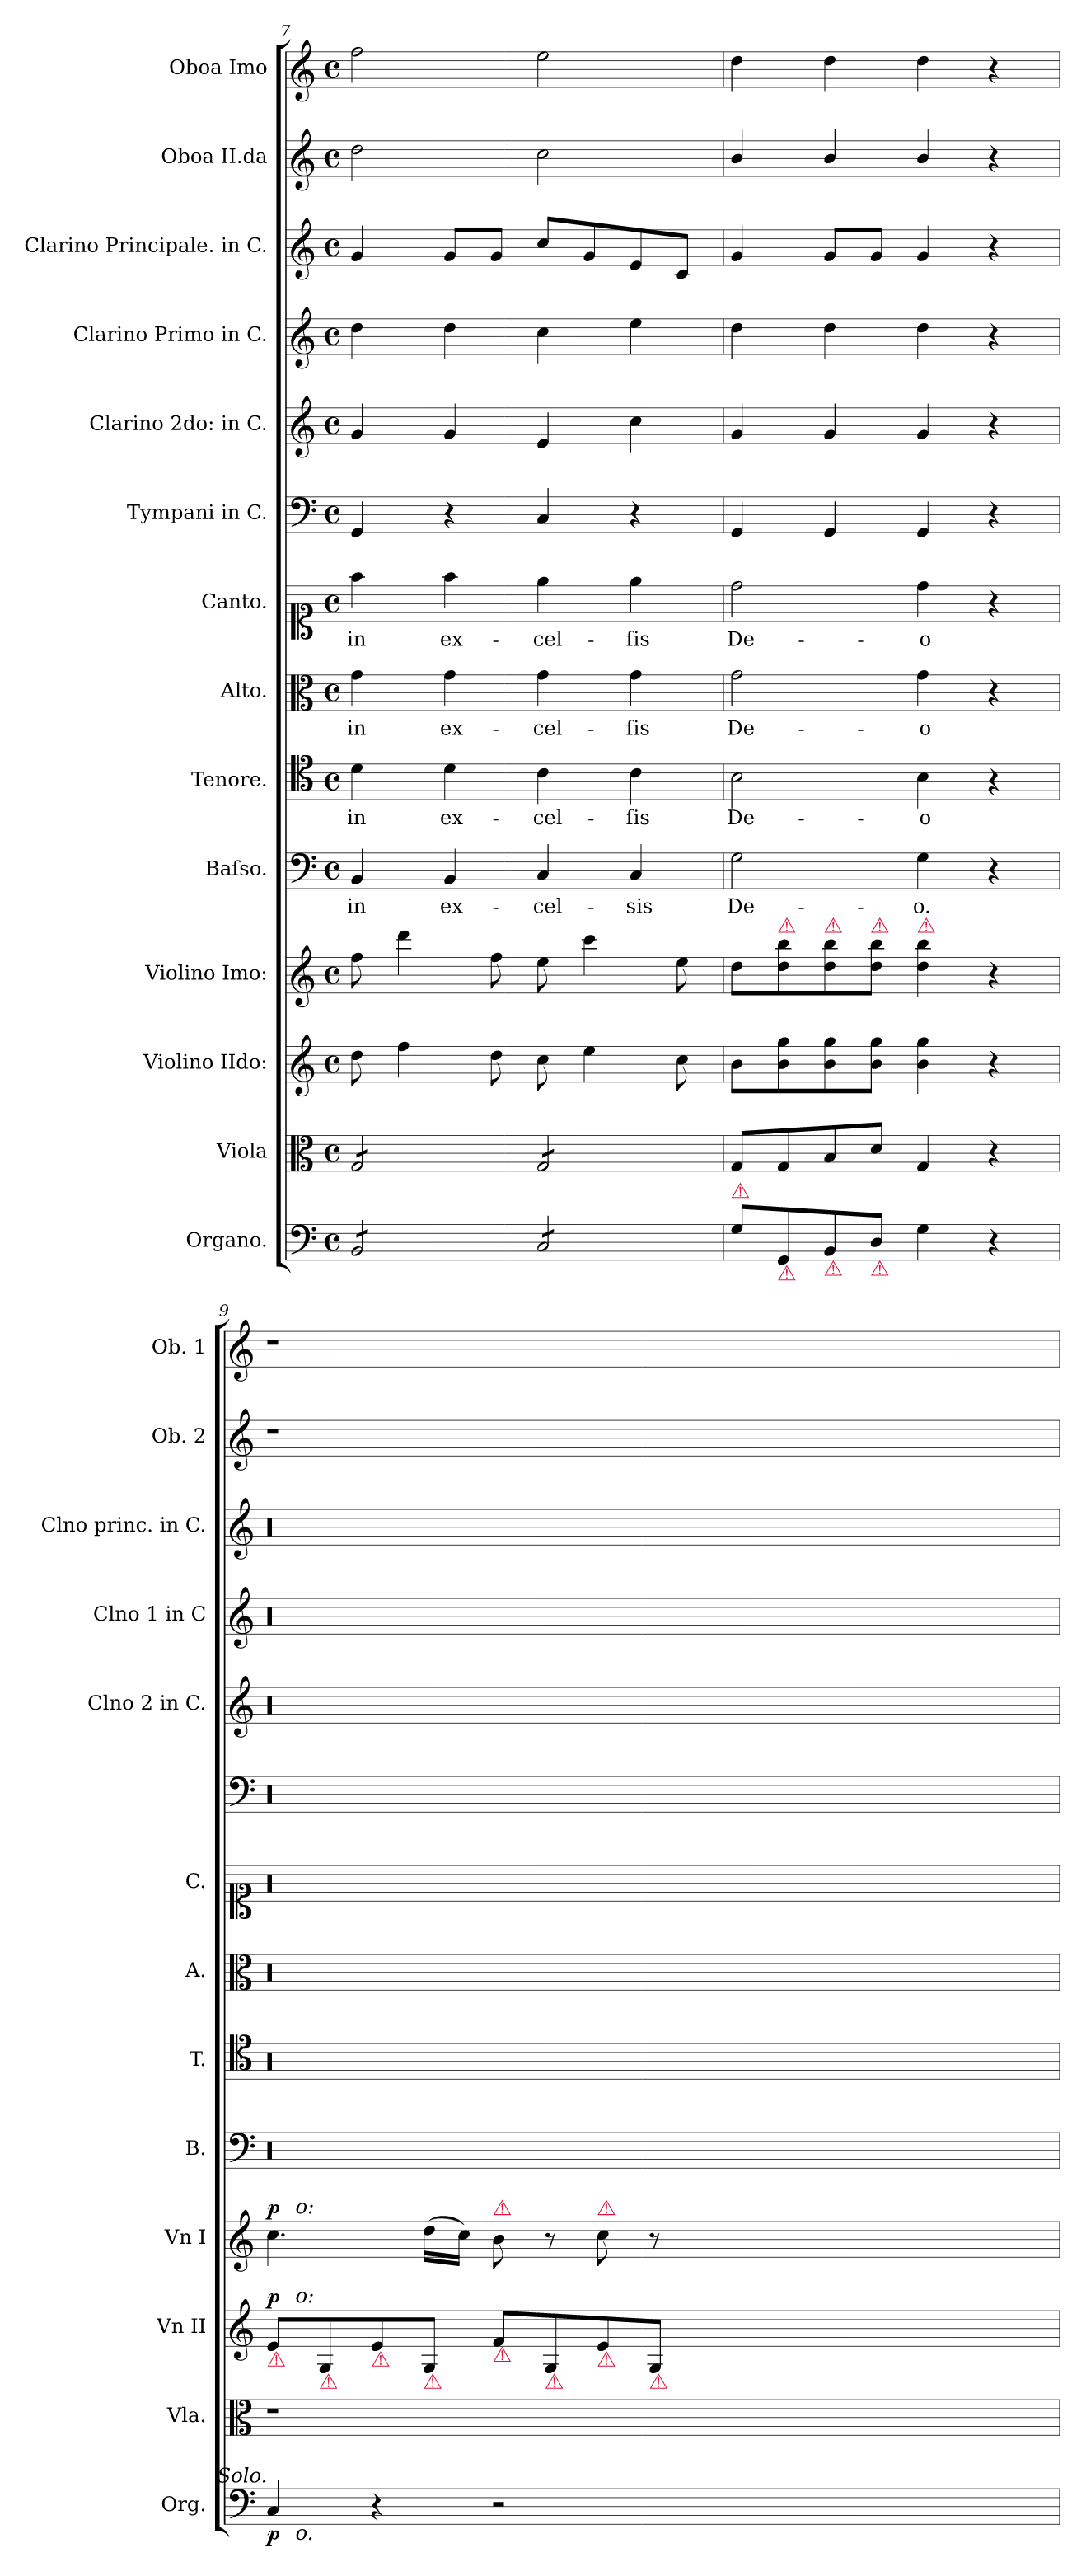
**kern	**dynam	**kern	**kern	**dynam	**kern	**dynam	**kern	**text	**kern	**text	**kern	**text	**kern	**text	**kern	**kern	**kern	**kern	**kern	**kern
*part14	*part14	*part13	*part12	*part12	*part11	*part11	*part10	*part10	*part9	*part9	*part8	*part8	*part7	*part7	*part6	*part5	*part4	*part3	*part2	*part1
*staff14	*staff14	*staff13	*staff12	*staff12	*staff11	*staff11	*staff10	*staff10	*staff9	*staff9	*staff8	*staff8	*staff7	*staff7	*staff6	*staff5	*staff4	*staff3	*staff2	*staff1
*I"Organo.	*	*I"Viola	*I"Violino IIdo:	*	*I"Violino Imo:	*	*I"Baſso.	*	*I"Tenore.	*	*I"Alto.	*	*I"Canto.	*	*I"Tympani in C.	*I"Clarino 2do: in C.	*I"Clarino Primo in C.	*I"Clarino Principale. in C.	*I"Oboa II.da	*I"Oboa Imo
*I'Org.	*	*I'Vla.	*I'Vn II	*	*I'Vn I	*	*I'B.	*	*I'T.	*	*I'A.	*	*I'C.	*	*	*I'Clno 2 in C.	*I'Clno 1 in C	*I'Clno princ. in C.	*I'Ob. 2	*I'Ob. 1
*clefF4	*	*clefC3	*clefG2	*	*clefG2	*	*clefF4	*	*clefC4	*	*clefC3	*	*clefC1	*	*clefF4	*clefG2	*clefG2	*clefG2	*clefG2	*clefG2
*k[]	*	*k[]	*k[]	*	*k[]	*	*k[]	*	*k[]	*	*k[]	*	*k[]	*	*k[]	*k[]	*k[]	*k[]	*k[]	*k[]
*M4/4	*	*M4/4	*M4/4	*	*M4/4	*	*M4/4	*	*M4/4	*	*M4/4	*	*M4/4	*	*M4/4	*M4/4	*M4/4	*M4/4	*M4/4	*M4/4
*met(c)	*	*met(c)	*met(c)	*	*met(c)	*	*met(c)	*	*met(c)	*	*met(c)	*	*met(c)	*	*met(c)	*met(c)	*met(c)	*met(c)	*met(c)	*met(c)
=7	=7	=7	=7	=7	=7	=7	=7	=7	=7	=7	=7	=7	=7	=7	=7	=7	=7	=7	=7	=7
*tremolo	*	*	*	*	*	*	*	*	*	*	*	*	*	*	*	*	*	*	*	*
*	*	*tremolo	*	*	*	*	*	*	*	*	*	*	*	*	*	*	*	*	*	*
8BB/L	.	8G/L	8dd\	.	8ff\	.	4BB/	in	4d\	in	4g\	in	4ff\	in	4GG/	4g/	4dd\	4g/	2dd\	2ff\
8BB/	.	8G/	4ff\	.	4ddd\	.	.	.	.	.	.	.	.	.	.	.	.	.	.	.
8BB/	.	8G/	.	.	.	.	4BB/	ex-	4d\	ex-	4g\	ex-	4ff\	ex-	4r	4g/	4dd\	8g/L	.	.
8BB/J	.	8G/J	8dd\	.	8ff\	.	.	.	.	.	.	.	.	.	.	.	.	8g/J	.	.
8C/L	.	8G/L	8cc\	.	8ee\	.	4C/	-cel-	4c\	-cel-	4g\	-cel-	4ee\	-cel-	4C/	4e/	4cc\	8cc/L	2cc\	2ee\
8C/	.	8G/	4ee\	.	4ccc\	.	.	.	.	.	.	.	.	.	.	.	.	8g/	.	.
8C/	.	8G/	.	.	.	.	4C/	-sis	4c\	-ſis	4g\	-ſis	4ee\	-ſis	4r	4cc\	4ee\	8e/	.	.
8C/J	.	8G/J	8cc\	.	8ee\	.	.	.	.	.	.	.	.	.	.	.	.	8c/J	.	.
*	*	*Xtremolo	*	*	*	*	*	*	*	*	*	*	*	*	*	*	*	*	*	*
*Xtremolo	*	*	*	*	*	*	*	*	*	*	*	*	*	*	*	*	*	*	*	*
=8	=8	=8	=8	=8	=8	=8	=8	=8	=8	=8	=8	=8	=8	=8	=8	=8	=8	=8	=8	=8
!LO:TX:a:color=crimson:t=⚠	!	!	!	!	!	!	!	!	!	!	!	!	!	!	!	!	!	!	!	!
8G\L	.	8G/L	8b\L	.	8dd\L	.	2G\	De-	2B\	De-	2g\	De-	2dd\	De-	4GG/	4g/	4dd\	4g/	4b/	4dd\
!	!	!	!	!	!LO:TX:a:color=crimson:t=⚠	!	!	!	!	!	!	!	!	!	!	!	!	!	!	!
!LO:TX:b:color=crimson:t=⚠	!	!	!	!	!	!	!	!	!	!	!	!	!	!	!	!	!	!	!	!
8GG/	.	8G/	8b\ 8gg\	.	8dd\ 8bb\	.	.	.	.	.	.	.	.	.	.	.	.	.	.	.
!	!	!	!	!	!LO:TX:a:color=crimson:t=⚠	!	!	!	!	!	!	!	!	!	!	!	!	!	!	!
!LO:TX:b:color=crimson:t=⚠	!	!	!	!	!	!	!	!	!	!	!	!	!	!	!	!	!	!	!	!
8BB/	.	8B/	8b\ 8gg\	.	8dd\ 8bb\	.	.	.	.	.	.	.	.	.	4GG/	4g/	4dd\	8g/L	4b/	4dd\
!	!	!	!	!	!LO:TX:a:color=crimson:t=⚠	!	!	!	!	!	!	!	!	!	!	!	!	!	!	!
!LO:TX:b:color=crimson:t=⚠	!	!	!	!	!	!	!	!	!	!	!	!	!	!	!	!	!	!	!	!
8D/J	.	8d/J	8b\ 8gg\J	.	8dd\ 8bb\J	.	.	.	.	.	.	.	.	.	.	.	.	8g/J	.	.
!	!	!	!	!	!LO:TX:a:color=crimson:t=⚠	!	!	!	!	!	!	!	!	!	!	!	!	!	!	!
4G\	.	4G/	4b\ 4gg\	.	4dd\ 4bb\	.	4G\	-o.	4B\	-o	4g\	-o	4dd\	-o	4GG/	4g/	4dd\	4g/	4b/	4dd\
4r	.	4r	4r	.	4r	.	4r	.	4r	.	4r	.	4r	.	4r	4r	4r	4r	4r	4r
=9	=9	=9	=9	=9	=9	=9	=9	=9	=9	=9	=9	=9	=9	=9	=9	=9	=9	=9	=9	=9
!	!	!	!LO:TX:b:color=crimson:t=⚠	!	!	!	!	!	!	!	!	!	!	!	!	!	!	!	!	!
!LO:TX:a:i:rj:t=Solo.	!	!	!	!	!	!	!	!	!	!	!	!	!	!	!	!	!	!	!	!
!	!LO:DY:b:t=%s o.	!	!	!LO:DY:a:t=%s o&colon;	!	!LO:DY:a:t=%s o&colon;	!	!	!	!	!	!	!	!	!	!	!	!	!	!
4C/	p	1r	8e/L	p	4.cc\	p	00r	.	00r	.	00r	.	00r	.	00r	00r	00r	00r	1r	1r
!	!	!	!LO:TX:b:color=crimson:t=⚠	!	!	!	!	!	!	!	!	!	!	!	!	!	!	!	!	!
.	.	.	8G/	.	.	.	.	.	.	.	.	.	.	.	.	.	.	.	.	.
!	!	!	!LO:TX:b:color=crimson:t=⚠	!	!	!	!	!	!	!	!	!	!	!	!	!	!	!	!	!
4r	.	.	8e/	.	.	.	.	.	.	.	.	.	.	.	.	.	.	.	.	.
!	!	!	!LO:TX:b:color=crimson:t=⚠	!	!	!	!	!	!	!	!	!	!	!	!	!	!	!	!	!
.	.	.	8G/J	.	(>16dd\LL	.	.	.	.	.	.	.	.	.	.	.	.	.	.	.
.	.	.	.	.	16cc\JJ)	.	.	.	.	.	.	.	.	.	.	.	.	.	.	.
!	!	!	!	!	!LO:TX:a:color=crimson:t=⚠	!	!	!	!	!	!	!	!	!	!	!	!	!	!	!
!	!	!	!LO:TX:b:color=crimson:t=⚠	!	!	!	!	!	!	!	!	!	!	!	!	!	!	!	!	!
2r	.	.	8f/L	.	8b\	.	.	.	.	.	.	.	.	.	.	.	.	.	.	.
!	!	!	!LO:TX:b:color=crimson:t=⚠	!	!	!	!	!	!	!	!	!	!	!	!	!	!	!	!	!
.	.	.	8G/	.	8r	.	.	.	.	.	.	.	.	.	.	.	.	.	.	.
!	!	!	!	!	!LO:TX:a:color=crimson:t=⚠	!	!	!	!	!	!	!	!	!	!	!	!	!	!	!
!	!	!	!LO:TX:b:color=crimson:t=⚠	!	!	!	!	!	!	!	!	!	!	!	!	!	!	!	!	!
.	.	.	8e/	.	8cc\	.	.	.	.	.	.	.	.	.	.	.	.	.	.	.
!	!	!	!LO:TX:b:color=crimson:t=⚠	!	!	!	!	!	!	!	!	!	!	!	!	!	!	!	!	!
.	.	.	8G/J	.	8r	.	.	.	.	.	.	.	.	.	.	.	.	.	.	.
0.ryy	.	0.ryy	0.ryy	.	0.ryy	.	.	.	.	.	.	.	.	.	.	.	.	.	0.ryy	0.ryy
=	=	=	=	=	=	=	=	=	=	=	=	=	=	=	=	=	=	=	=	=
*-	*-	*-	*-	*-	*-	*-	*-	*-	*-	*-	*-	*-	*-	*-	*-	*-	*-	*-	*-	*-
